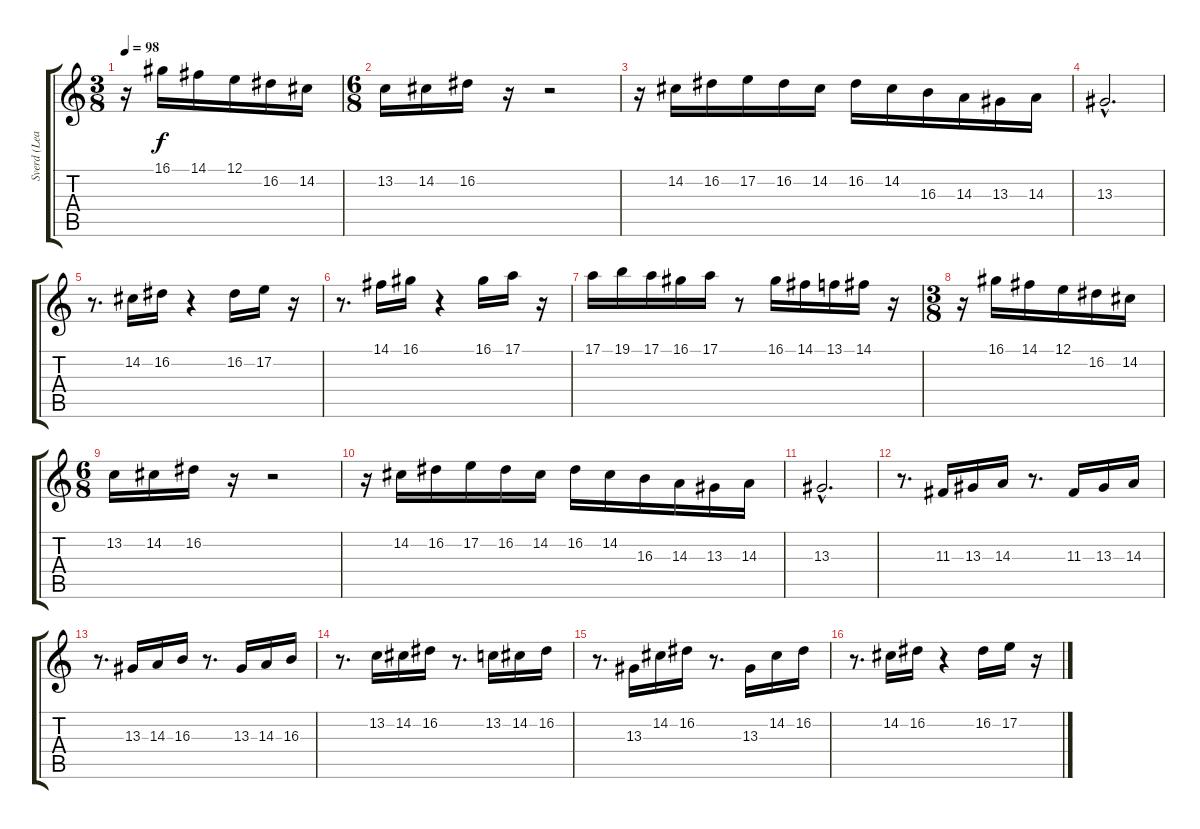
\track ("Sverd (Lead)" "Sverd (Lea") {instrument tremolostrings}
\staff {score tabs}
\tuning (E4 B3 G3 D3 A2 E2) {hide}
\ts (3 8)
\tempo 98
\clef g2
\ks c
r.16{dy f volume 9 instrument fx5brightness} 16.1.16 14.1.16 12.1.16 16.2.16 14.2.16 |
\ts (6 8)
13.2.16 14.2.16 16.2.16 r.16 r.2 |
r.16{volume 9 instrument fx5brightness} 14.2.16 16.2.16 17.2.16 16.2.16 14.2.16 16.2.16 14.2.16 16.3.16 14.3.16 13.3.16 14.3.16 |
13.3{hac}.2{d} |
r.8{d volume 9 instrument fx5brightness} 14.2.16 16.2.16 r.4 16.2.16 17.2.16 r.16 |
r.8{d} 14.1.16 16.1.16 r.4 16.1.16 17.1.16 r.16 |
17.1.16{volume 9 instrument fx5brightness} 19.1.16 17.1.16 16.1.16 17.1.16 r.8 16.1.16 14.1.16 13.1.16 14.1.16 r.16 |
\ts (3 8)
r.16{volume 9 instrument fx5brightness} 16.1.16 14.1.16 12.1.16 16.2.16 14.2.16 |
\ts (6 8)
13.2.16 14.2.16 16.2.16 r.16 r.2 |
r.16{volume 9 instrument fx5brightness} 14.2.16 16.2.16 17.2.16 16.2.16 14.2.16 16.2.16 14.2.16 16.3.16 14.3.16 13.3.16 14.3.16 |
13.3{hac}.2{d} |
r.8{d volume 9 instrument fx5brightness} 11.3.16 13.3.16 14.3.16 r.8{d} 11.3.16 13.3.16 14.3.16 |
r.8{d} 13.3.16 14.3.16 16.3.16 r.8{d} 13.3.16 14.3.16 16.3.16 |
r.8{d volume 9 instrument fx5brightness} 13.2.16 14.2.16 16.2.16 r.8{d} 13.2.16 14.2.16 16.2.16 |
r.8{d} 13.3.16 14.2.16 16.2.16 r.8{d} 13.3.16 14.2.16 16.2.16 |
r.8{d volume 9 instrument fx5brightness} 14.2.16 16.2.16 r.4 16.2.16 17.2.16 r.16
